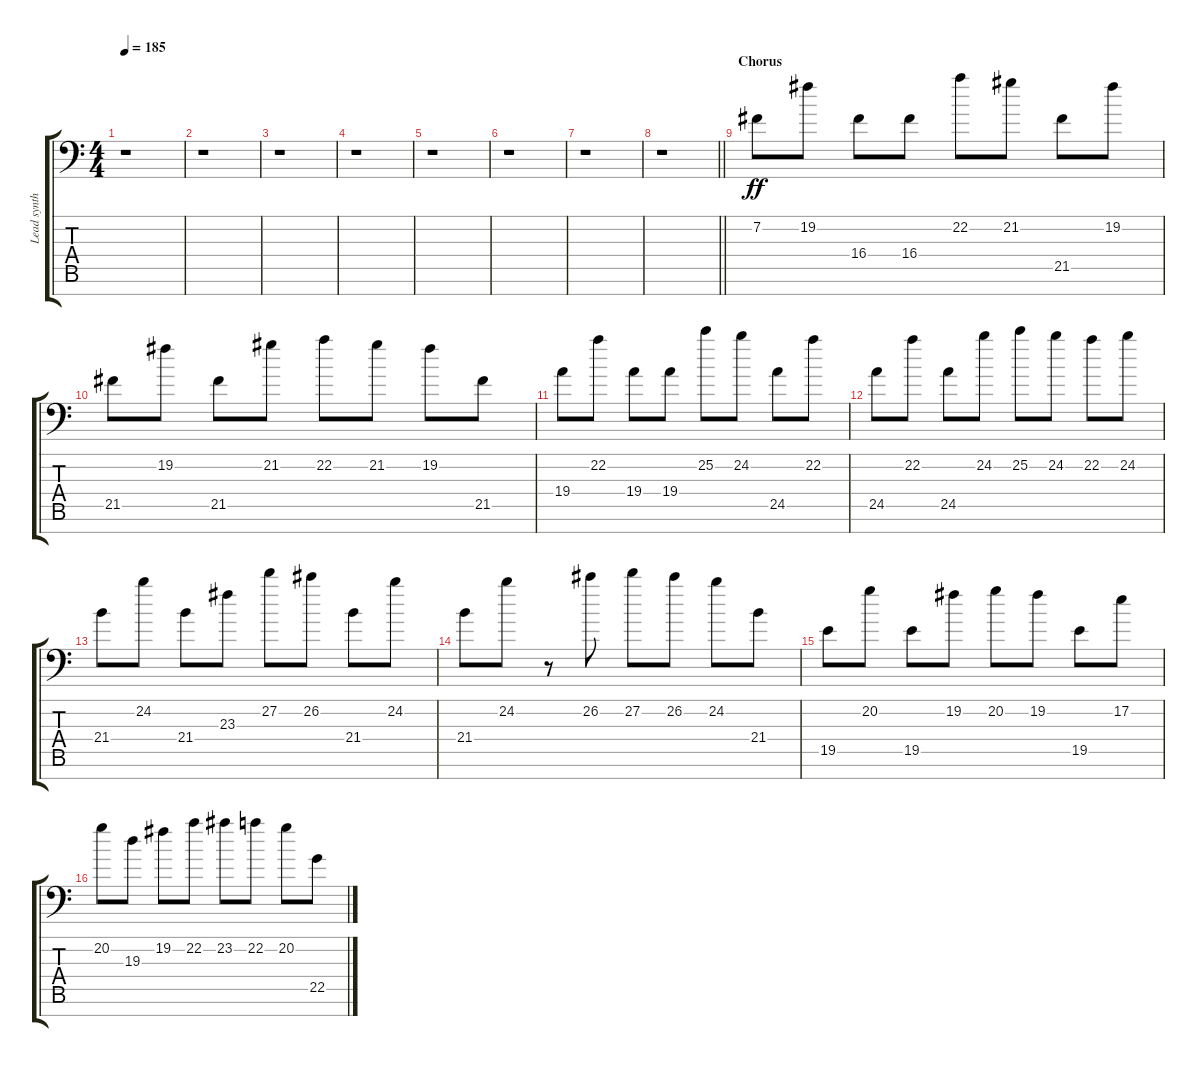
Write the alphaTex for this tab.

\track ("Lead synth" "Lead synth") {instrument lead8bassandlead}
\staff {score tabs}
\tuning (C8 B3 G3 D3 A2 E2 C-1) {hide}
\ts (4 4)
\tempo 185
\clef f4
\ks c
r.1{dy ff} |
r.1 |
r.1 |
r.1 |
r.1 |
r.1 |
r.1 |
\barLineRight lightlight
r.1 |
\section ("" "Chorus")
7.2.8 19.2.8 16.4.8 16.4.8 22.2.8 21.2.8 21.5.8 19.2.8 |
21.5.8 19.2.8 21.5.8 21.2.8 22.2.8 21.2.8 19.2.8 21.5.8 |
19.4.8 22.2.8 19.4.8 19.4.8 25.2.8 24.2.8 24.5.8 22.2.8 |
24.5.8 22.2.8 24.5.8 24.2.8 25.2.8 24.2.8 22.2.8 24.2.8 |
21.4.8 24.2.8 21.4.8 23.3.8 27.2.8 26.2.8 21.4.8 24.2.8 |
21.4.8 24.2.8 r.8 26.2.8 27.2.8 26.2.8 24.2.8 21.4.8 |
19.5.8 20.2.8 19.5.8 19.2.8 20.2.8 19.2.8 19.5.8 17.2.8 |
20.2.8 19.3.8 19.2.8 22.2.8 23.2.8 22.2.8 20.2.8 22.5.8
